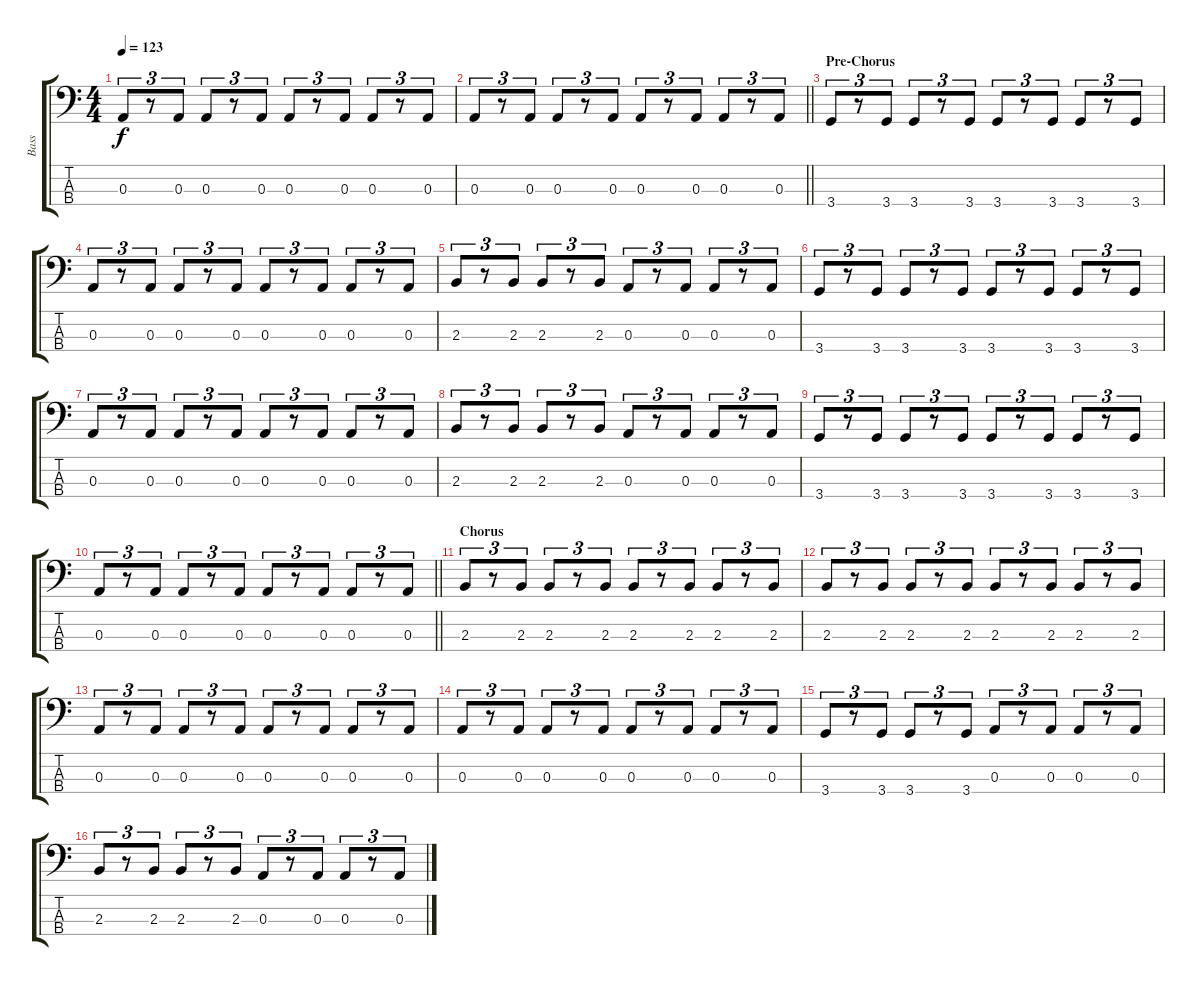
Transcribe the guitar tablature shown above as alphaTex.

\track ("Bass" "Bass") {instrument electricbassfinger}
\staff {score tabs}
\tuning (G2 D2 A1 E1) {hide}
\ts (4 4)
\tempo 123
\clef f4
\ks c
0.3.8{tu (3 2) dy f} r.8{tu (3 2)} 0.3.8{tu (3 2)} 0.3.8{tu (3 2)} r.8{tu (3 2)} 0.3.8{tu (3 2)} 0.3.8{tu (3 2)} r.8{tu (3 2)} 0.3.8{tu (3 2)} 0.3.8{tu (3 2)} r.8{tu (3 2)} 0.3.8{tu (3 2)} |
\barLineRight lightlight
0.3.8{tu (3 2)} r.8{tu (3 2)} 0.3.8{tu (3 2)} 0.3.8{tu (3 2)} r.8{tu (3 2)} 0.3.8{tu (3 2)} 0.3.8{tu (3 2)} r.8{tu (3 2)} 0.3.8{tu (3 2)} 0.3.8{tu (3 2)} r.8{tu (3 2)} 0.3.8{tu (3 2)} |
\section ("" "Pre-Chorus")
3.4.8{tu (3 2)} r.8{tu (3 2)} 3.4.8{tu (3 2)} 3.4.8{tu (3 2)} r.8{tu (3 2)} 3.4.8{tu (3 2)} 3.4.8{tu (3 2)} r.8{tu (3 2)} 3.4.8{tu (3 2)} 3.4.8{tu (3 2)} r.8{tu (3 2)} 3.4.8{tu (3 2)} |
0.3.8{tu (3 2)} r.8{tu (3 2)} 0.3.8{tu (3 2)} 0.3.8{tu (3 2)} r.8{tu (3 2)} 0.3.8{tu (3 2)} 0.3.8{tu (3 2)} r.8{tu (3 2)} 0.3.8{tu (3 2)} 0.3.8{tu (3 2)} r.8{tu (3 2)} 0.3.8{tu (3 2)} |
2.3.8{tu (3 2)} r.8{tu (3 2)} 2.3.8{tu (3 2)} 2.3.8{tu (3 2)} r.8{tu (3 2)} 2.3.8{tu (3 2)} 0.3.8{tu (3 2)} r.8{tu (3 2)} 0.3.8{tu (3 2)} 0.3.8{tu (3 2)} r.8{tu (3 2)} 0.3.8{tu (3 2)} |
3.4.8{tu (3 2)} r.8{tu (3 2)} 3.4.8{tu (3 2)} 3.4.8{tu (3 2)} r.8{tu (3 2)} 3.4.8{tu (3 2)} 3.4.8{tu (3 2)} r.8{tu (3 2)} 3.4.8{tu (3 2)} 3.4.8{tu (3 2)} r.8{tu (3 2)} 3.4.8{tu (3 2)} |
0.3.8{tu (3 2)} r.8{tu (3 2)} 0.3.8{tu (3 2)} 0.3.8{tu (3 2)} r.8{tu (3 2)} 0.3.8{tu (3 2)} 0.3.8{tu (3 2)} r.8{tu (3 2)} 0.3.8{tu (3 2)} 0.3.8{tu (3 2)} r.8{tu (3 2)} 0.3.8{tu (3 2)} |
2.3.8{tu (3 2)} r.8{tu (3 2)} 2.3.8{tu (3 2)} 2.3.8{tu (3 2)} r.8{tu (3 2)} 2.3.8{tu (3 2)} 0.3.8{tu (3 2)} r.8{tu (3 2)} 0.3.8{tu (3 2)} 0.3.8{tu (3 2)} r.8{tu (3 2)} 0.3.8{tu (3 2)} |
3.4.8{tu (3 2)} r.8{tu (3 2)} 3.4.8{tu (3 2)} 3.4.8{tu (3 2)} r.8{tu (3 2)} 3.4.8{tu (3 2)} 3.4.8{tu (3 2)} r.8{tu (3 2)} 3.4.8{tu (3 2)} 3.4.8{tu (3 2)} r.8{tu (3 2)} 3.4.8{tu (3 2)} |
\barLineRight lightlight
0.3.8{tu (3 2)} r.8{tu (3 2)} 0.3.8{tu (3 2)} 0.3.8{tu (3 2)} r.8{tu (3 2)} 0.3.8{tu (3 2)} 0.3.8{tu (3 2)} r.8{tu (3 2)} 0.3.8{tu (3 2)} 0.3.8{tu (3 2)} r.8{tu (3 2)} 0.3.8{tu (3 2)} |
\section ("" "Chorus")
2.3.8{tu (3 2)} r.8{tu (3 2)} 2.3.8{tu (3 2)} 2.3.8{tu (3 2)} r.8{tu (3 2)} 2.3.8{tu (3 2)} 2.3.8{tu (3 2)} r.8{tu (3 2)} 2.3.8{tu (3 2)} 2.3.8{tu (3 2)} r.8{tu (3 2)} 2.3.8{tu (3 2)} |
2.3.8{tu (3 2)} r.8{tu (3 2)} 2.3.8{tu (3 2)} 2.3.8{tu (3 2)} r.8{tu (3 2)} 2.3.8{tu (3 2)} 2.3.8{tu (3 2)} r.8{tu (3 2)} 2.3.8{tu (3 2)} 2.3.8{tu (3 2)} r.8{tu (3 2)} 2.3.8{tu (3 2)} |
0.3.8{tu (3 2)} r.8{tu (3 2)} 0.3.8{tu (3 2)} 0.3.8{tu (3 2)} r.8{tu (3 2)} 0.3.8{tu (3 2)} 0.3.8{tu (3 2)} r.8{tu (3 2)} 0.3.8{tu (3 2)} 0.3.8{tu (3 2)} r.8{tu (3 2)} 0.3.8{tu (3 2)} |
0.3.8{tu (3 2)} r.8{tu (3 2)} 0.3.8{tu (3 2)} 0.3.8{tu (3 2)} r.8{tu (3 2)} 0.3.8{tu (3 2)} 0.3.8{tu (3 2)} r.8{tu (3 2)} 0.3.8{tu (3 2)} 0.3.8{tu (3 2)} r.8{tu (3 2)} 0.3.8{tu (3 2)} |
3.4.8{tu (3 2)} r.8{tu (3 2)} 3.4.8{tu (3 2)} 3.4.8{tu (3 2)} r.8{tu (3 2)} 3.4.8{tu (3 2)} 0.3.8{tu (3 2)} r.8{tu (3 2)} 0.3.8{tu (3 2)} 0.3.8{tu (3 2)} r.8{tu (3 2)} 0.3.8{tu (3 2)} |
2.3.8{tu (3 2)} r.8{tu (3 2)} 2.3.8{tu (3 2)} 2.3.8{tu (3 2)} r.8{tu (3 2)} 2.3.8{tu (3 2)} 0.3.8{tu (3 2)} r.8{tu (3 2)} 0.3.8{tu (3 2)} 0.3.8{tu (3 2)} r.8{tu (3 2)} 0.3.8{tu (3 2)}
